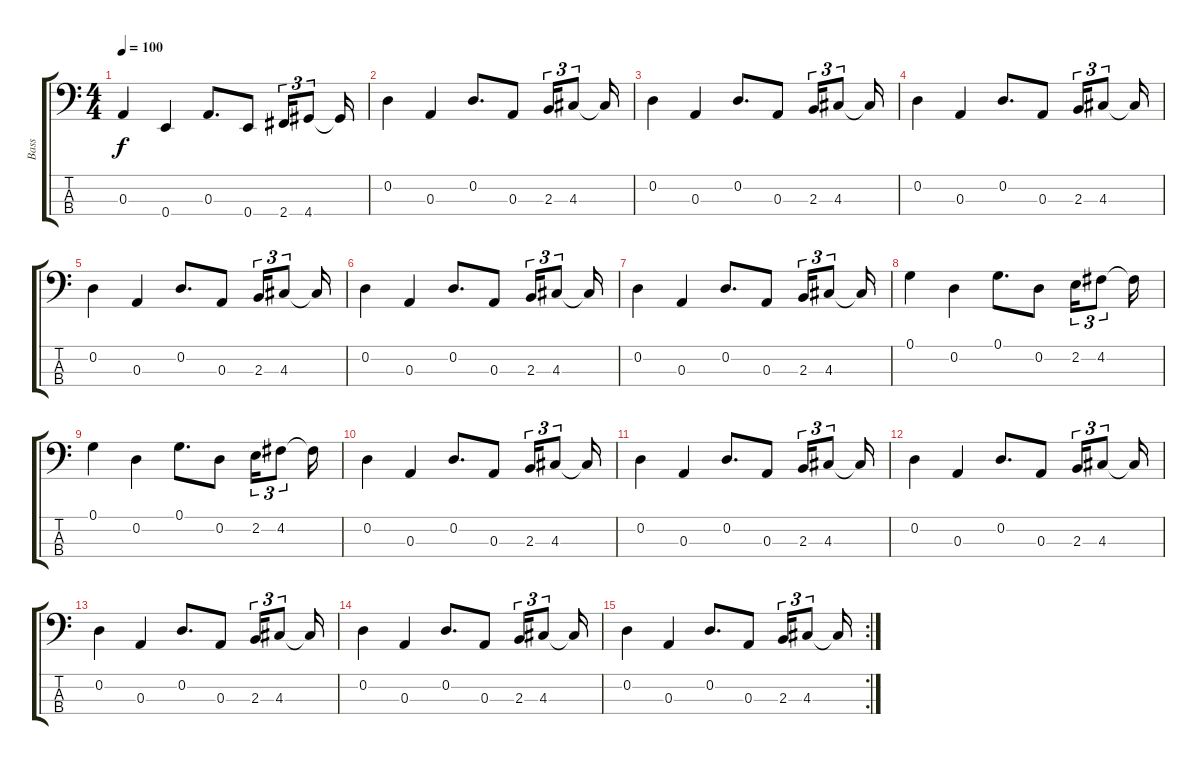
\track ("Bass" "Bass") {instrument acousticbass}
\staff {score tabs}
\tuning (G2 D2 A1 E1) {hide}
\ts (4 4)
\tempo 100
\clef f4
\ks c
0.3.4{dy f} 0.4.4 0.3.8{d} 0.4.8 2.4.16{tu (3 2)} 4.4.8{tu (3 2)} 4.4{t}.16 |
0.2.4 0.3.4 0.2.8{d} 0.3.8 2.3.16{tu (3 2)} 4.3.8{tu (3 2)} 4.3{t}.16 |
0.2.4 0.3.4 0.2.8{d} 0.3.8 2.3.16{tu (3 2)} 4.3.8{tu (3 2)} 4.3{t}.16 |
0.2.4 0.3.4 0.2.8{d} 0.3.8 2.3.16{tu (3 2)} 4.3.8{tu (3 2)} 4.3{t}.16 |
0.2.4 0.3.4 0.2.8{d} 0.3.8 2.3.16{tu (3 2)} 4.3.8{tu (3 2)} 4.3{t}.16 |
0.2.4 0.3.4 0.2.8{d} 0.3.8 2.3.16{tu (3 2)} 4.3.8{tu (3 2)} 4.3{t}.16 |
0.2.4 0.3.4 0.2.8{d} 0.3.8 2.3.16{tu (3 2)} 4.3.8{tu (3 2)} 4.3{t}.16 |
0.1.4 0.2.4 0.1.8{d} 0.2.8 2.2.16{tu (3 2)} 4.2.8{tu (3 2)} 4.2{t}.16 |
0.1.4 0.2.4 0.1.8{d} 0.2.8 2.2.16{tu (3 2)} 4.2.8{tu (3 2)} 4.2{t}.16 |
0.2.4 0.3.4 0.2.8{d} 0.3.8 2.3.16{tu (3 2)} 4.3.8{tu (3 2)} 4.3{t}.16 |
0.2.4 0.3.4 0.2.8{d} 0.3.8 2.3.16{tu (3 2)} 4.3.8{tu (3 2)} 4.3{t}.16 |
0.2.4 0.3.4 0.2.8{d} 0.3.8 2.3.16{tu (3 2)} 4.3.8{tu (3 2)} 4.3{t}.16 |
0.2.4 0.3.4 0.2.8{d} 0.3.8 2.3.16{tu (3 2)} 4.3.8{tu (3 2)} 4.3{t}.16 |
0.2.4 0.3.4 0.2.8{d} 0.3.8 2.3.16{tu (3 2)} 4.3.8{tu (3 2)} 4.3{t}.16 |
\rc 2
0.2.4 0.3.4 0.2.8{d} 0.3.8 2.3.16{tu (3 2)} 4.3.8{tu (3 2)} 4.3{t}.16
